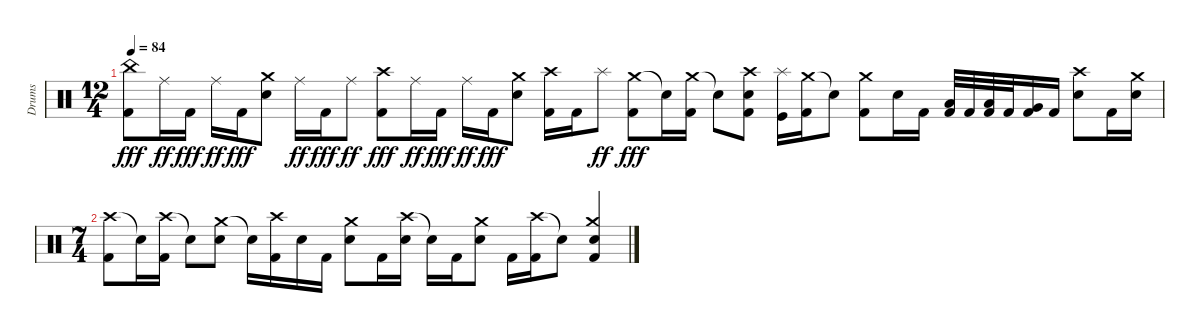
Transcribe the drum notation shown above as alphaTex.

\track ("Drums" "Drums") {instrument percussion}
\staff {score}
\articulation defaults
\ts (12 4)
\tempo 84
\clef neutral
\ks c
("China (hit)" "Kick (hit) 2").8{dy fff} "Ride (middle)".16{dy ff} "Kick (hit) 2".16{dy fff} "Ride (middle)".16{dy ff} "Kick (hit) 2".16{dy fff} ("Crash medium (hit)" "Snare (hit) 2").8 "Ride (middle)".16{dy ff} "Kick (hit) 2".16{dy fff} "Ride (middle)".8{dy ff} ("Crash high (hit)" "Kick (hit) 2").8{dy fff} "Ride (middle)".16{dy ff} "Kick (hit) 2".16{dy fff} "Ride (middle)".16{dy ff} "Kick (hit) 2".16{dy fff} ("Crash medium (hit)" "Snare (hit) 2").8 ("Crash high (hit)" "Kick (hit) 2").16 "Kick (hit) 2".16 "Splash (hit)".8{dy ff} ("Crash medium (hit)" "Kick (hit) 2").8{dy fff} "Snare (hit)"{t}.16 ("Crash medium (hit)" "Kick (hit) 2").16 "Snare (hit)"{t}.8 ("Crash high (hit)" "Snare (hit) 2" "Kick (hit) 2").8 ("Splash (hit)" "Kick (hit)").16 ("Crash medium (hit)" "Kick (hit) 2").16 "Snare (hit)"{t}.8 ("Crash medium (hit)" "Kick (hit) 2").8 "Snare (hit) 2".16 "Kick (hit) 2".16 ("Low Floor Tom (hit)" "Kick (hit) 2").32 "Kick (hit) 2".32 ("Low Floor Tom (hit)" "Kick (hit) 2").32 "Kick (hit) 2".32 ("Very Low Tom (hit)" "Kick (hit) 2").16 "Kick (hit) 2".16 ("Crash high (hit)" "Snare (hit) 2").8 "Kick (hit) 2".16 ("Crash medium (hit)" "Snare (hit) 2").16 |
\ts (7 4)
("Crash high (hit)" "Kick (hit) 2").8 "Snare (hit)"{t}.16 ("Crash high (hit)" "Kick (hit) 2").16 "Snare (hit)"{t}.8 ("Crash medium (hit)" "Snare (hit) 2").8 "Snare (hit)"{t}.16 ("Crash high (hit)" "Kick (hit) 2").16 "Snare (hit) 2".16 "Kick (hit) 2".16 ("Crash medium (hit)" "Snare (hit) 2").8 "Kick (hit) 2".16 ("Crash high (hit)" "Snare (hit) 2").16 "Snare (hit)"{t}.16 "Kick (hit) 2".16 ("Crash medium (hit)" "Snare (hit) 2").8 "Kick (hit) 2".16 ("Crash high (hit)" "Kick (hit) 2").16 "Snare (hit)"{t}.8 ("Crash medium (hit)" "Snare (hit) 2" "Kick (hit) 2").4
